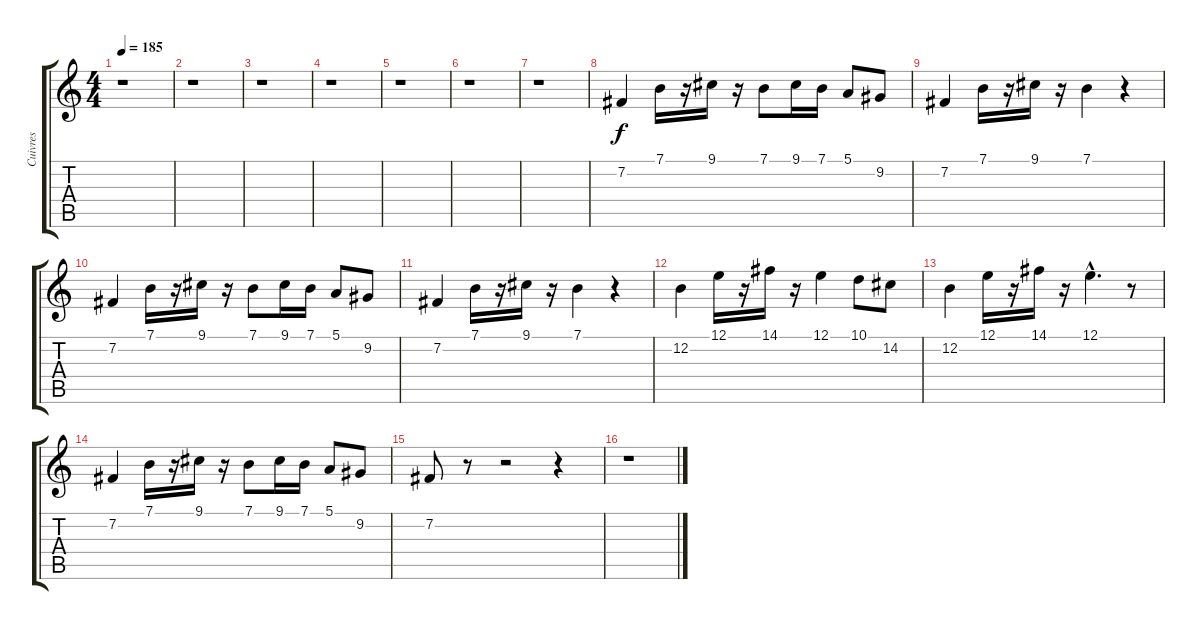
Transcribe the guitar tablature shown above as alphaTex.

\track ("Cuivres" "Cuivres") {instrument trumpet}
\staff {score tabs}
\tuning (E4 B3 G3 D3 A2 E2) {hide}
\ts (4 4)
\tempo 185
\clef g2
\ks c
r.1{dy f} |
r.1 |
r.1 |
r.1 |
r.1 |
r.1 |
r.1 |
7.2.4 7.1.16 r.16 9.1.16 r.16 7.1.8 9.1.16 7.1.16 5.1.8 9.2.8 |
7.2.4 7.1.16 r.16 9.1.16 r.16 7.1.4 r.4 |
7.2.4 7.1.16 r.16 9.1.16 r.16 7.1.8 9.1.16 7.1.16 5.1.8 9.2.8 |
7.2.4 7.1.16 r.16 9.1.16 r.16 7.1.4 r.4 |
12.2.4 12.1.16 r.16 14.1.16 r.16 12.1.4 10.1.8 14.2.8 |
12.2.4 12.1.16 r.16 14.1.16 r.16 12.1{hac}.4{d} r.8 |
7.2.4 7.1.16 r.16 9.1.16 r.16 7.1.8 9.1.16 7.1.16 5.1.8 9.2.8 |
7.2.8 r.8 r.2 r.4 |
r.1
